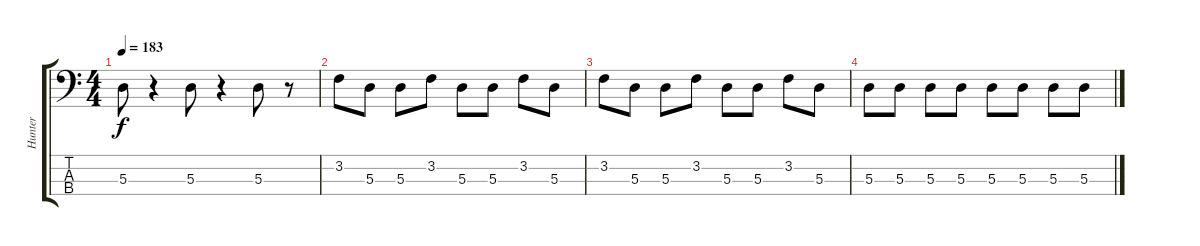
\track ("Hunter" "Hunter") {instrument electricbasspick}
\staff {score tabs}
\tuning (G2 D2 A1 E1) {hide}
\ts (4 4)
\tempo 183
\clef f4
\ks c
5.3.8{dy f} r.4 5.3.8 r.4 5.3.8 r.8 |
3.2.8 5.3.8 5.3.8 3.2.8 5.3.8 5.3.8 3.2.8 5.3.8 |
3.2.8 5.3.8 5.3.8 3.2.8 5.3.8 5.3.8 3.2.8 5.3.8 |
5.3.8 5.3.8 5.3.8 5.3.8 5.3.8 5.3.8 5.3.8 5.3.8
